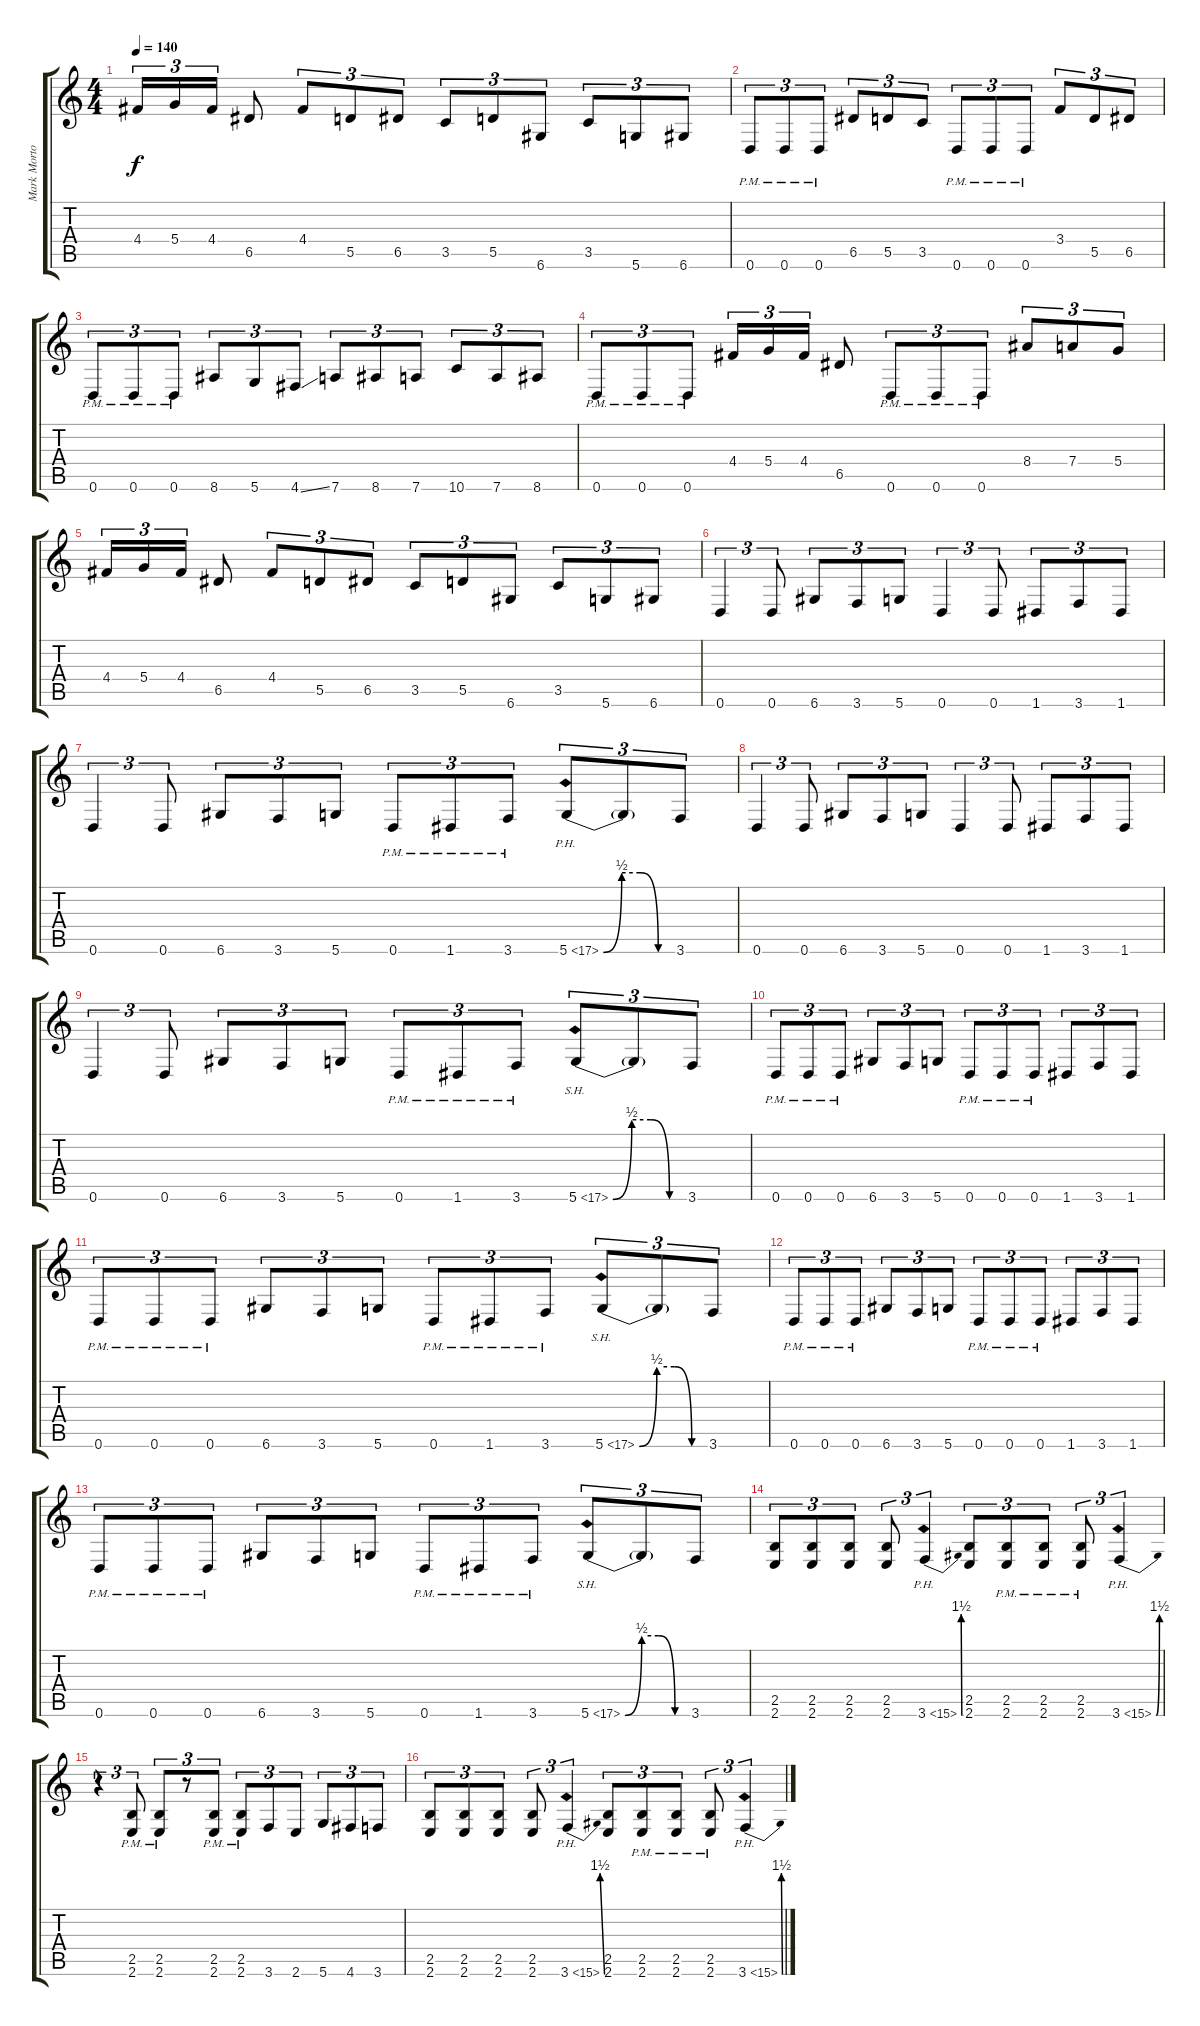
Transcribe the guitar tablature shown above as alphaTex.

\track ("Mark Morton" "Mark Morto") {instrument distortionguitar}
\staff {score tabs}
\tuning (E4 B3 G3 D3 A2 D2) {hide}
\ts (4 4)
\tempo 140
\clef g2
\ks c
4.4.16{tu (3 2) dy f} 5.4.16{tu (3 2)} 4.4.16{tu (3 2)} 6.5.8 4.4.8{tu (3 2)} 5.5.8{tu (3 2)} 6.5.8{tu (3 2)} 3.5.8{tu (3 2)} 5.5.8{tu (3 2)} 6.6.8{tu (3 2)} 3.5.8{tu (3 2)} 5.6.8{tu (3 2)} 6.6.8{tu (3 2)} |
0.6{pm}.8{tu (3 2)} 0.6{pm}.8{tu (3 2)} 0.6{pm}.8{tu (3 2)} 6.5.8{tu (3 2)} 5.5.8{tu (3 2)} 3.5.8{tu (3 2)} 0.6{pm}.8{tu (3 2)} 0.6{pm}.8{tu (3 2)} 0.6{pm}.8{tu (3 2)} 3.4.8{tu (3 2)} 5.5.8{tu (3 2)} 6.5.8{tu (3 2)} |
0.6{pm}.8{tu (3 2)} 0.6{pm}.8{tu (3 2)} 0.6{pm}.8{tu (3 2)} 8.6.8{tu (3 2)} 5.6.8{tu (3 2)} 4.6{ss}.8{tu (3 2)} 7.6.8{tu (3 2)} 8.6.8{tu (3 2)} 7.6.8{tu (3 2)} 10.6.8{tu (3 2)} 7.6.8{tu (3 2)} 8.6.8{tu (3 2)} |
0.6{pm}.8{tu (3 2)} 0.6{pm}.8{tu (3 2)} 0.6{pm}.8{tu (3 2)} 4.4.16{tu (3 2)} 5.4.16{tu (3 2)} 4.4.16{tu (3 2)} 6.5.8 0.6{pm}.8{tu (3 2)} 0.6{pm}.8{tu (3 2)} 0.6{pm}.8{tu (3 2)} 8.4.8{tu (3 2)} 7.4.8{tu (3 2)} 5.4.8{tu (3 2)} |
4.4.16{tu (3 2)} 5.4.16{tu (3 2)} 4.4.16{tu (3 2)} 6.5.8 4.4.8{tu (3 2)} 5.5.8{tu (3 2)} 6.5.8{tu (3 2)} 3.5.8{tu (3 2)} 5.5.8{tu (3 2)} 6.6.8{tu (3 2)} 3.5.8{tu (3 2)} 5.6.8{tu (3 2)} 6.6.8{tu (3 2)} |
0.6.4{tu (3 2)} 0.6.8{tu (3 2)} 6.6.8{tu (3 2)} 3.6.8{tu (3 2)} 5.6.8{tu (3 2)} 0.6.4{tu (3 2)} 0.6.8{tu (3 2)} 1.6.8{tu (3 2)} 3.6.8{tu (3 2)} 1.6.8{tu (3 2)} |
0.6.4{tu (3 2)} 0.6.8{tu (3 2)} 6.6.8{tu (3 2)} 3.6.8{tu (3 2)} 5.6.8{tu (3 2)} 0.6{pm}.8{tu (3 2)} 1.6{pm}.8{tu (3 2)} 3.6{pm}.8{tu (3 2)} 5.6{be (custom 0 0 15 2 30 2 45 0 60 0) ph 12}.8{tu (3 2)} 5.6{t}.8{tu (3 2)} 3.6.8{tu (3 2)} |
0.6.4{tu (3 2)} 0.6.8{tu (3 2)} 6.6.8{tu (3 2)} 3.6.8{tu (3 2)} 5.6.8{tu (3 2)} 0.6.4{tu (3 2)} 0.6.8{tu (3 2)} 1.6.8{tu (3 2)} 3.6.8{tu (3 2)} 1.6.8{tu (3 2)} |
0.6.4{tu (3 2)} 0.6.8{tu (3 2)} 6.6.8{tu (3 2)} 3.6.8{tu (3 2)} 5.6.8{tu (3 2)} 0.6{pm}.8{tu (3 2)} 1.6{pm}.8{tu (3 2)} 3.6{pm}.8{tu (3 2)} 5.6{be (custom 0 0 15 2 30 2 45 0 60 0) sh 12}.8{tu (3 2)} 5.6{t}.8{tu (3 2)} 3.6.8{tu (3 2)} |
0.6{pm}.8{tu (3 2)} 0.6{pm}.8{tu (3 2)} 0.6{pm}.8{tu (3 2)} 6.6.8{tu (3 2)} 3.6.8{tu (3 2)} 5.6.8{tu (3 2)} 0.6{pm}.8{tu (3 2)} 0.6{pm}.8{tu (3 2)} 0.6{pm}.8{tu (3 2)} 1.6.8{tu (3 2)} 3.6.8{tu (3 2)} 1.6.8{tu (3 2)} |
0.6{pm}.8{tu (3 2)} 0.6{pm}.8{tu (3 2)} 0.6{pm}.8{tu (3 2)} 6.6.8{tu (3 2)} 3.6.8{tu (3 2)} 5.6.8{tu (3 2)} 0.6{pm}.8{tu (3 2)} 1.6{pm}.8{tu (3 2)} 3.6{pm}.8{tu (3 2)} 5.6{be (custom 0 0 15 2 30 2 45 0 60 0) sh 12}.8{tu (3 2)} 5.6{t}.8{tu (3 2)} 3.6.8{tu (3 2)} |
0.6{pm}.8{tu (3 2)} 0.6{pm}.8{tu (3 2)} 0.6{pm}.8{tu (3 2)} 6.6.8{tu (3 2)} 3.6.8{tu (3 2)} 5.6.8{tu (3 2)} 0.6{pm}.8{tu (3 2)} 0.6{pm}.8{tu (3 2)} 0.6{pm}.8{tu (3 2)} 1.6.8{tu (3 2)} 3.6.8{tu (3 2)} 1.6.8{tu (3 2)} |
0.6{pm}.8{tu (3 2)} 0.6{pm}.8{tu (3 2)} 0.6{pm}.8{tu (3 2)} 6.6.8{tu (3 2)} 3.6.8{tu (3 2)} 5.6.8{tu (3 2)} 0.6{pm}.8{tu (3 2)} 1.6{pm}.8{tu (3 2)} 3.6{pm}.8{tu (3 2)} 5.6{be (custom 0 0 15 2 30 2 45 0 60 0) sh 12}.8{tu (3 2)} 5.6{t}.8{tu (3 2)} 3.6.8{tu (3 2)} |
(2.5 2.6).8{tu (3 2)} (2.5 2.6).8{tu (3 2)} (2.5 2.6).8{tu (3 2)} (2.5 2.6).8{tu (3 2)} 3.6{be (bend 0 0 60 6) ph 12}.4{tu (3 2)} (2.5 2.6).8{tu (3 2)} (2.5{pm} 2.6{pm}).8{tu (3 2)} (2.5{pm} 2.6{pm}).8{tu (3 2)} (2.5{pm} 2.6{pm}).8{tu (3 2)} 3.6{be (bend 0 0 60 6) ph 12}.4{tu (3 2)} |
r.4{tu (3 2)} (2.5{pm} 2.6{pm}).8{tu (3 2)} (2.5{pm} 2.6{pm}).8{tu (3 2)} r.8{tu (3 2)} (2.5{pm} 2.6{pm}).8{tu (3 2)} (2.5{pm} 2.6{pm}).8{tu (3 2)} 3.6.8{tu (3 2)} 2.6.8{tu (3 2)} 5.6.8{tu (3 2)} 4.6.8{tu (3 2)} 3.6.8{tu (3 2)} |
(2.5 2.6).8{tu (3 2)} (2.5 2.6).8{tu (3 2)} (2.5 2.6).8{tu (3 2)} (2.5 2.6).8{tu (3 2)} 3.6{be (bend 0 0 60 6) ph 12}.4{tu (3 2)} (2.5 2.6).8{tu (3 2)} (2.5{pm} 2.6{pm}).8{tu (3 2)} (2.5{pm} 2.6{pm}).8{tu (3 2)} (2.5{pm} 2.6{pm}).8{tu (3 2)} 3.6{be (bend 0 0 60 6) ph 12}.4{tu (3 2)}
